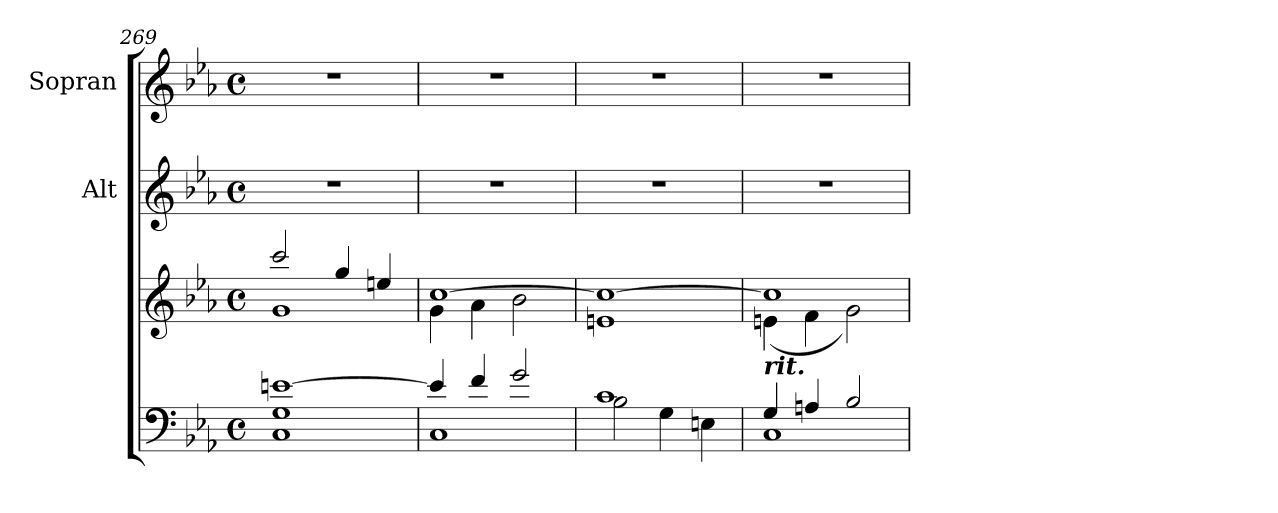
**kern	**kern	**kern	**kern
*part3	*part3	*part2	*part1
*staff4	*staff3	*staff2	*staff1
*	*	*I"Alt	*I"Sopran
*	*	*I'A.	*I'S.
!!LO:PB:g=z
*clefF4	*clefG2	*clefG2	*clefG2
*k[b-e-a-]	*k[b-e-a-]	*k[b-e-a-]	*k[b-e-a-]
*E-:	*E-:	*E-:	*E-:
*M4/4	*M4/4	*M4/4	*M4/4
*met(c)	*met(c)	*met(c)	*met(c)
=269	=269	=269	=269
*^	*^	*	*
[>1en	1C 1G	2ccc/	1g	1r	1r
.	.	4gg/	.	.	.
.	.	4een/	.	.	.
=270	=270	=270	=270	=270	=270
4e/]	1C	[>1cc	4g\	1r	1r
4f/	.	.	4a-\	.	.
2g/	.	.	2b-\	.	.
=271	=271	=271	=271	=271	=271
1c	2B-\	1cc_	1en	1r	1r
.	4G\	.	.	.	.
.	4En\	.	.	.	.
=272	=272	=272	=272	=272	=272
!	!	!LO:TX:b:Bi:t=rit.	!	!	!
4G/	1C	1cc]	(>4en\	1r	1r
4An/	.	.	4f\	.	.
2B-/	.	.	2g\)	.	.
*v	*v	*	*	*	*
*	*v	*v	*	*
=	=	=	=
*-	*-	*-	*-
